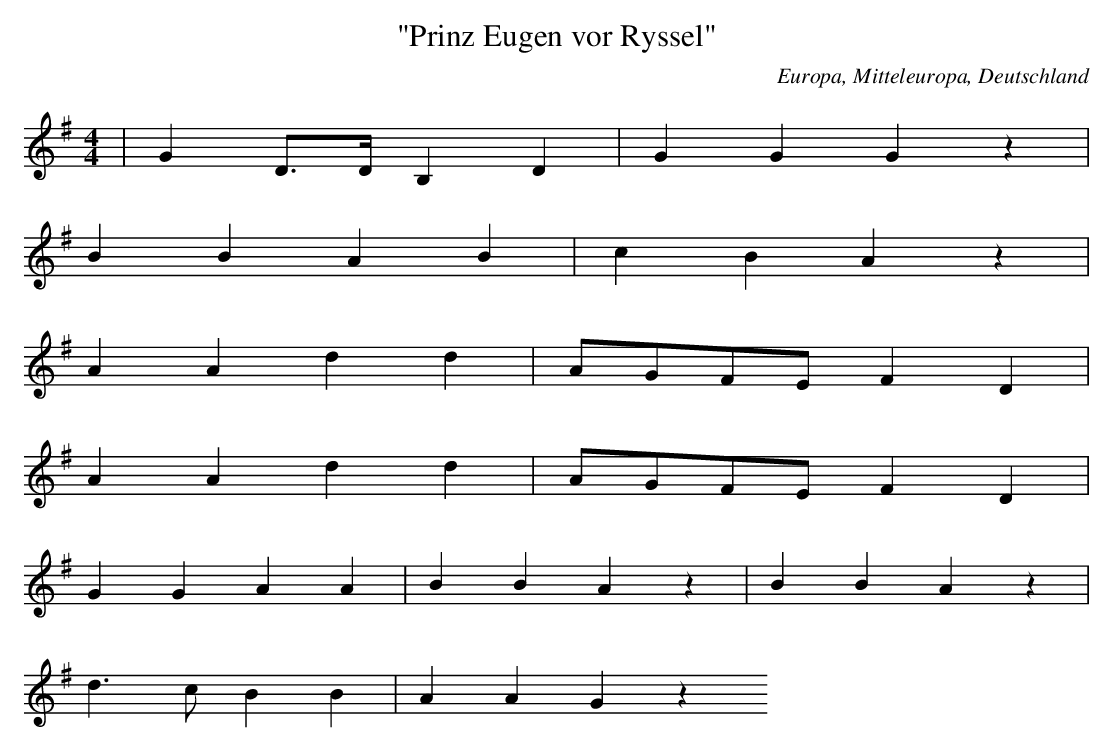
X:1
T: "Prinz Eugen vor Ryssel"
O: Europa, Mitteleuropa, Deutschland
M: 4/4
L: 1/16
K: G
 | G4D3DB,4D4 | G4G4G4z4 |
B4B4A4B4 | c4B4A4z4 |
A4A4d4d4 | A2G2F2E2F4D4 |
A4A4d4d4 | A2G2F2E2F4D4 |
G4G4A4A4 | B4B4A4z4 | B4B4A4z4 |
d6c2B4B4 | A4A4G4z4
